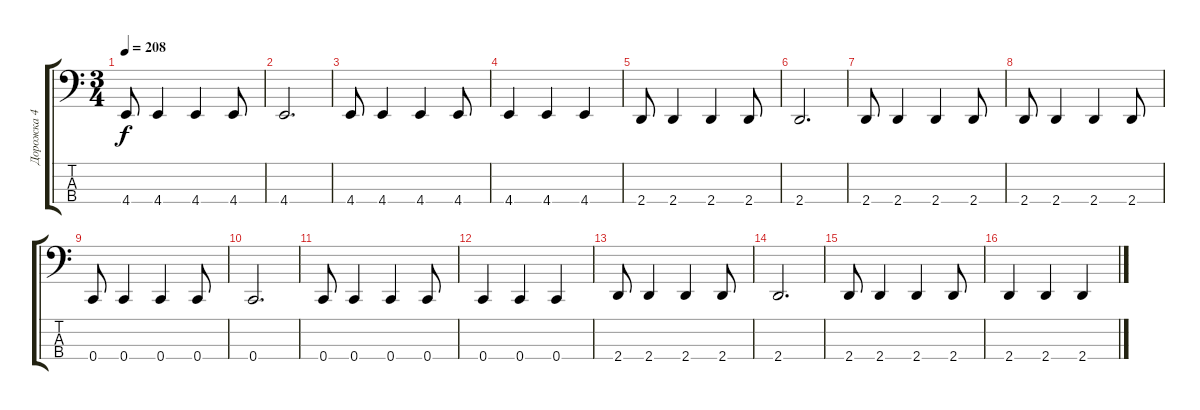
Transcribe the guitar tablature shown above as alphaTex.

\track ("Дорожка 4" "Дорожка 4") {instrument electricbasspick}
\staff {score tabs}
\tuning (F2 C2 G1 C1) {hide}
\ts (3 4)
\tempo 208
\clef f4
\ks c
4.4.8{dy f} 4.4.4 4.4.4 4.4.8 |
4.4.2{d} |
4.4.8 4.4.4 4.4.4 4.4.8 |
4.4.4 4.4.4 4.4.4 |
2.4.8 2.4.4 2.4.4 2.4.8 |
2.4.2{d} |
2.4.8 2.4.4 2.4.4 2.4.8 |
2.4.8 2.4.4 2.4.4 2.4.8 |
0.4.8 0.4.4 0.4.4 0.4.8 |
0.4.2{d} |
0.4.8 0.4.4 0.4.4 0.4.8 |
0.4.4 0.4.4 0.4.4 |
2.4.8 2.4.4 2.4.4 2.4.8 |
2.4.2{d} |
2.4.8 2.4.4 2.4.4 2.4.8 |
2.4.4 2.4.4 2.4.4
